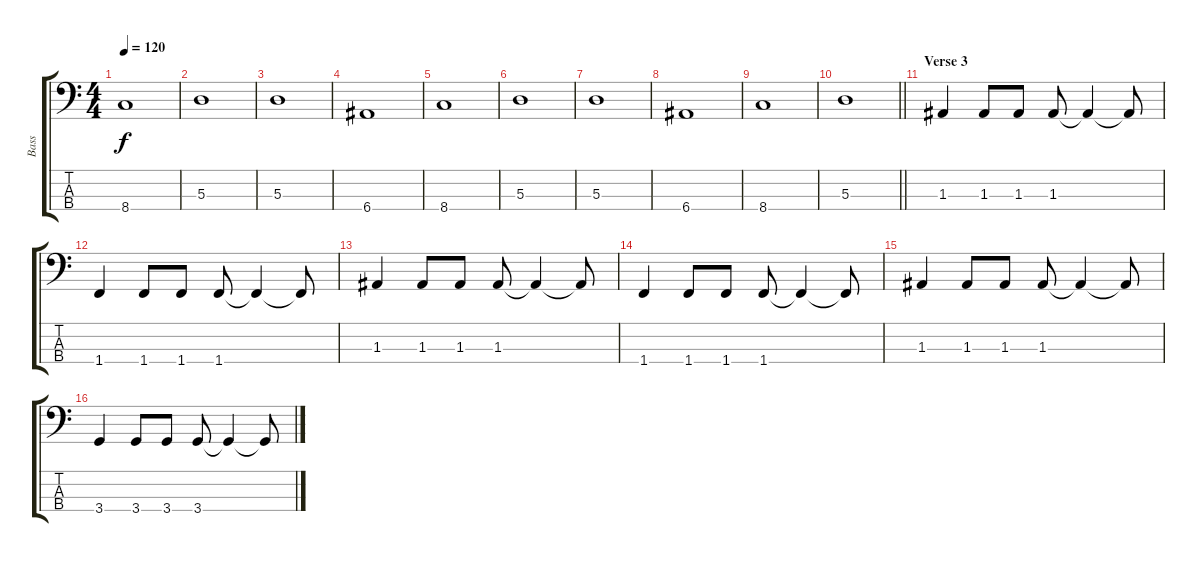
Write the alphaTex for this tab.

\track ("Bass" "Bass") {instrument electricbassfinger}
\staff {score tabs}
\tuning (G2 D2 A1 E1) {hide}
\ts (4 4)
\tempo 120
\clef f4
\ks c
8.4.1{dy f} |
5.3.1 |
5.3.1 |
6.4.1 |
8.4.1 |
5.3.1 |
5.3.1 |
6.4.1 |
8.4.1 |
\barLineRight lightlight
5.3.1 |
\section ("" "Verse 3")
1.3.4 1.3.8 1.3.8 1.3.8 1.3{t}.4 1.3{t}.8 |
1.4.4 1.4.8 1.4.8 1.4.8 1.4{t}.4 1.4{t}.8 |
1.3.4 1.3.8 1.3.8 1.3.8 1.3{t}.4 1.3{t}.8 |
1.4.4 1.4.8 1.4.8 1.4.8 1.4{t}.4 1.4{t}.8 |
1.3.4 1.3.8 1.3.8 1.3.8 1.3{t}.4 1.3{t}.8 |
3.4.4 3.4.8 3.4.8 3.4.8 3.4{t}.4 3.4{t}.8
